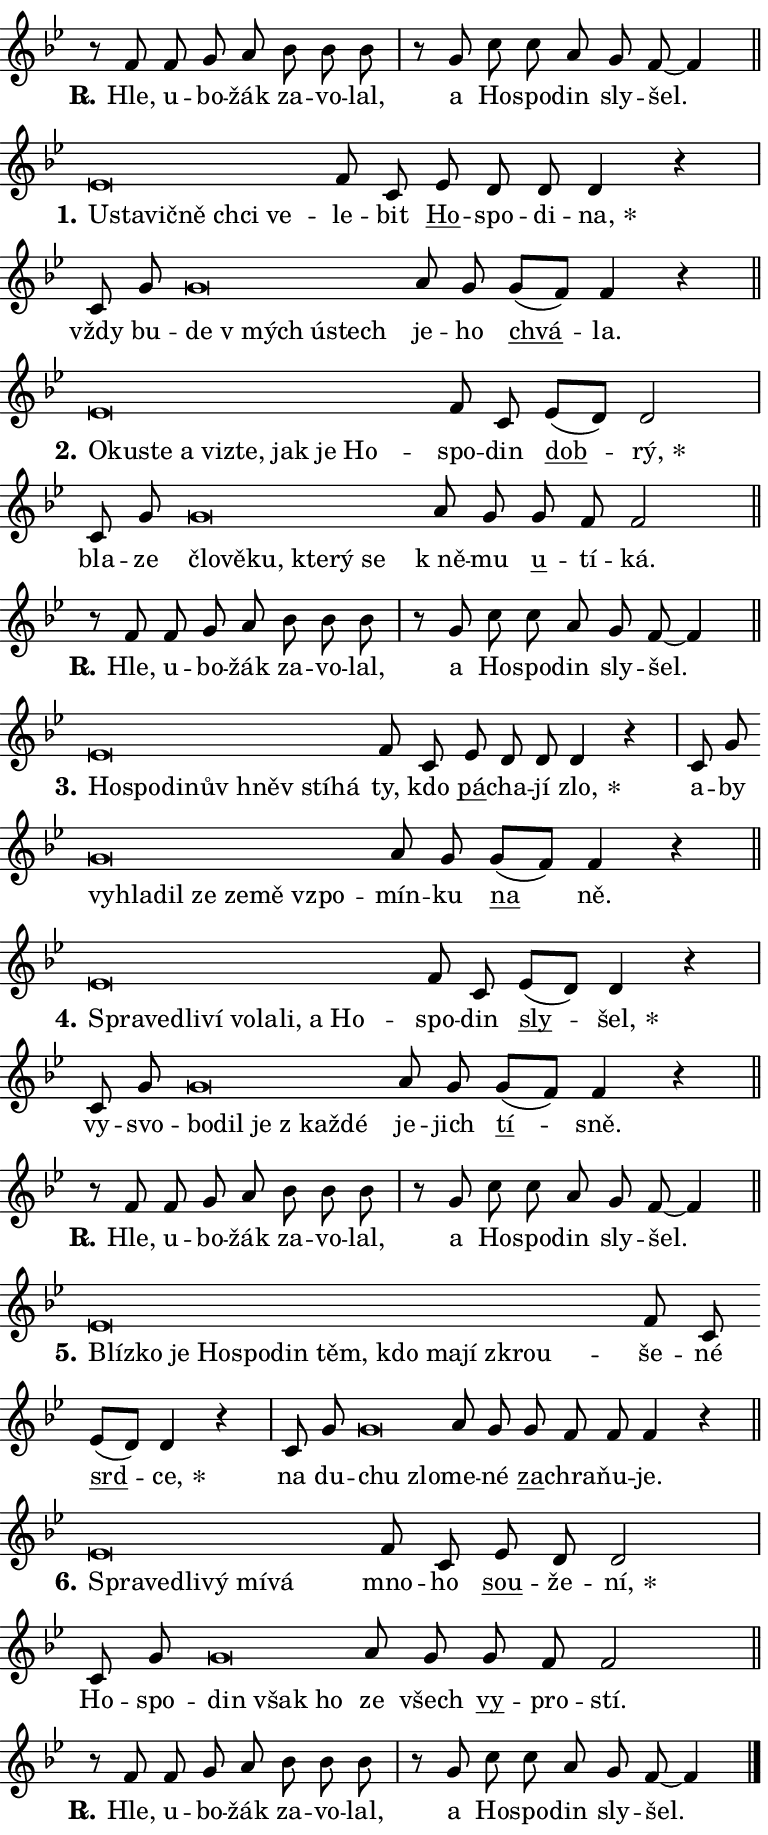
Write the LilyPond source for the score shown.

\version "2.24.0"
\header { tagline = "" }
\paper {
  indent = 0\cm
  top-margin = 0\cm
  right-margin = 0.13\cm % to fit lyric hyphens
  bottom-margin = 0\cm
  left-margin = 0\cm
  paper-width = 13\cm
  page-breaking = #ly:one-page-breaking
  system-system-spacing.basic-distance = #11
  score-system-spacing.basic-distance = #11
  ragged-last = ##f
}


%% Author: Thomas Morley
%% https://lists.gnu.org/archive/html/lilypond-user/2020-05/msg00002.html
#(define (line-position grob)
"Returns position of @var[grob} in current system:
   @code{'start}, if at first time-step
   @code{'end}, if at last time-step
   @code{'middle} otherwise
"
  (let* ((col (ly:item-get-column grob))
         (ln (ly:grob-object col 'left-neighbor))
         (rn (ly:grob-object col 'right-neighbor))
         (col-to-check-left (if (ly:grob? ln) ln col))
         (col-to-check-right (if (ly:grob? rn) rn col))
         (break-dir-left
           (and
             (ly:grob-property col-to-check-left 'non-musical #f)
             (ly:item-break-dir col-to-check-left)))
         (break-dir-right
           (and
             (ly:grob-property col-to-check-right 'non-musical #f)
             (ly:item-break-dir col-to-check-right))))
        (cond ((eqv? 1 break-dir-left) 'start)
              ((eqv? -1 break-dir-right) 'end)
              (else 'middle))))

#(define (tranparent-at-line-position vctor)
  (lambda (grob)
  "Relying on @code{line-position} select the relevant enry from @var{vctor}.
Used to determine transparency,"
    (case (line-position grob)
      ((end) (not (vector-ref vctor 0)))
      ((middle) (not (vector-ref vctor 1)))
      ((start) (not (vector-ref vctor 2))))))

noteHeadBreakVisibility =
#(define-music-function (break-visibility)(vector?)
"Makes @code{NoteHead}s transparent relying on @var{break-visibility}"
#{
  \override NoteHead.transparent =
    #(tranparent-at-line-position break-visibility)
#})

#(define delete-ledgers-for-transparent-note-heads
  (lambda (grob)
    "Reads whether a @code{NoteHead} is transparent.
If so this @code{NoteHead} is removed from @code{'note-heads} from
@var{grob}, which is supposed to be @code{LedgerLineSpanner}.
As a result ledgers are not printed for this @code{NoteHead}"
    (let* ((nhds-array (ly:grob-object grob 'note-heads))
           (nhds-list
             (if (ly:grob-array? nhds-array)
                 (ly:grob-array->list nhds-array)
                 '()))
           ;; Relies on the transparent-property being done before
           ;; Staff.LedgerLineSpanner.after-line-breaking is executed.
           ;; This is fragile ...
           (to-keep
             (remove
               (lambda (nhd)
                 (ly:grob-property nhd 'transparent #f))
               nhds-list)))
      ;; TODO find a better method to iterate over grob-arrays, similiar
      ;; to filter/remove etc for lists
      ;; For now rebuilt from scratch
      (set! (ly:grob-object grob 'note-heads)  '())
      (for-each
        (lambda (nhd)
          (ly:pointer-group-interface::add-grob grob 'note-heads nhd))
        to-keep))))

squashNotes = {
  \override NoteHead.X-extent = #'(-0.2 . 0.2)
  \override NoteHead.Y-extent = #'(-0.75 . 0)
  \override NoteHead.stencil =
    #(lambda (grob)
       (let ((pos (ly:grob-property grob 'staff-position)))
         (begin
           (if (< pos -7) (display "ERROR: Lower brevis then expected\n") (display ""))
           (if (<= pos -6) ly:text-interface::print ly:note-head::print))))
}
unSquashNotes = {
  \revert NoteHead.X-extent
  \revert NoteHead.Y-extent
  \revert NoteHead.stencil
}

hideNotes = \noteHeadBreakVisibility #begin-of-line-visible
unHideNotes = \noteHeadBreakVisibility #all-visible

% work-around for resetting accidentals
% https://lilypond.org/doc/v2.23/Documentation/notation/displaying-rhythms#unmetered-music
cadenzaMeasure = {
  \cadenzaOff
  \partial 1024 s1024
  \cadenzaOn
}

#(define-markup-command (accent layout props text) (markup?)
  "Underline accented syllable"
  (interpret-markup layout props
    #{\markup \override #'(offset . 4.3) \underline { #text }#}))

responsum = \markup \concat {
  "R" \hspace #-1.05 \path #0.1 #'((moveto 0 0.07) (lineto 0.9 0.8)) \hspace #0.05 "."
}

spaceSize = #0.6828661417322834 % exact space size for TeX Gyre Schola

\layout {
  \context {
    \Staff
    \remove "Time_signature_engraver"
    \override LedgerLineSpanner.after-line-breaking = #delete-ledgers-for-transparent-note-heads
  }
  \context {
    \Lyrics {
      \override LyricSpace.minimum-distance = \spaceSize
      \override LyricText.font-name = #"TeX Gyre Schola"
      \override LyricText.font-size = 1
      \override StanzaNumber.font-name = #"TeX Gyre Schola Bold"
      \override StanzaNumber.font-size = 1
    }
  }
  \context {
    \Score 
    \override NoteHead.text =
      #(lambda (grob) 
        (let ((pos (ly:grob-property grob 'staff-position)))
          #{\markup {
            \combine
              \halign #-0.55 \raise #(if (= pos -6) 0 0.5) \override #'(thickness . 2) \draw-line #'(3.2 . 0)
              \musicglyph "noteheads.sM1"
          }#}))
  }
}

% magnetic-lyrics.ily
%
%   written by
%     Jean Abou Samra <jean@abou-samra.fr>
%     Werner Lemberg <wl@gnu.org>
%
%   adapted by
%     Jiri Hon <jiri.hon@gmail.com>
%
% Version 2022-Apr-15

% https://www.mail-archive.com/lilypond-user@gnu.org/msg149350.html

#(define (Left_hyphen_pointer_engraver context)
   "Collect syllable-hyphen-syllable occurrences in lyrics and store
them in properties.  This engraver only looks to the left.  For
example, if the lyrics input is @code{foo -- bar}, it does the
following.

@itemize @bullet
@item
Set the @code{text} property of the @code{LyricHyphen} grob between
@q{foo} and @q{bar} to @code{foo}.

@item
Set the @code{left-hyphen} property of the @code{LyricText} grob with
text @q{foo} to the @code{LyricHyphen} grob between @q{foo} and
@q{bar}.
@end itemize

Use this auxiliary engraver in combination with the
@code{lyric-@/text::@/apply-@/magnetic-@/offset!} hook."
   (let ((hyphen #f)
         (text #f))
     (make-engraver
      (acknowledgers
       ((lyric-syllable-interface engraver grob source-engraver)
        (set! text grob)))
      (end-acknowledgers
       ((lyric-hyphen-interface engraver grob source-engraver)
        ;(when (not (grob::has-interface grob 'lyric-space-interface))
          (set! hyphen grob)));)
      ((stop-translation-timestep engraver)
       (when (and text hyphen)
         (ly:grob-set-object! text 'left-hyphen hyphen))
       (set! text #f)
       (set! hyphen #f)))))

#(define (lyric-text::apply-magnetic-offset! grob)
   "If the space between two syllables is less than the value in
property @code{LyricText@/.details@/.squash-threshold}, move the right
syllable to the left so that it gets concatenated with the left
syllable.

Use this function as a hook for
@code{LyricText@/.after-@/line-@/breaking} if the
@code{Left_@/hyphen_@/pointer_@/engraver} is active."
   (let ((hyphen (ly:grob-object grob 'left-hyphen #f)))
     (when hyphen
       (let ((left-text (ly:spanner-bound hyphen LEFT)))
         (when (grob::has-interface left-text 'lyric-syllable-interface)
           (let* ((common (ly:grob-common-refpoint grob left-text X))
                  (this-x-ext (ly:grob-extent grob common X))
                  (left-x-ext
                   (begin
                     ;; Trigger magnetism for left-text.
                     (ly:grob-property left-text 'after-line-breaking)
                     (ly:grob-extent left-text common X)))
                  ;; `delta` is the gap width between two syllables.
                  (delta (- (interval-start this-x-ext)
                            (interval-end left-x-ext)))
                  (details (ly:grob-property grob 'details))
                  (threshold (assoc-get 'squash-threshold details 0.2)))
             (when (< delta threshold)
               (let* (;; We have to manipulate the input text so that
                      ;; ligatures crossing syllable boundaries are not
                      ;; disabled.  For languages based on the Latin
                      ;; script this is essentially a beautification.
                      ;; However, for non-Western scripts it can be a
                      ;; necessity.
                      (lt (ly:grob-property left-text 'text))
                      (rt (ly:grob-property grob 'text))
                      (is-space (grob::has-interface hyphen 'lyric-space-interface))
                      (space (if is-space " " ""))
                      (extra-delta (if is-space spaceSize 0))
                      ;; Append new syllable.
                      (ltrt-space (if (and (string? lt) (string? rt))
                                (string-append lt space rt)
                                (make-concat-markup (list lt space rt))))
                      ;; Right-align `ltrt` to the right side.
                      (ltrt-space-markup (grob-interpret-markup
                               grob
                               (make-translate-markup
                                (cons (interval-length this-x-ext) 0)
                                (make-right-align-markup ltrt-space)))))
                 (begin
                   ;; Don't print `left-text`.
                   (ly:grob-set-property! left-text 'stencil #f)
                   ;; Set text and stencil (which holds all collected
                   ;; syllables so far) and shift it to the left.
                   (ly:grob-set-property! grob 'text ltrt-space)
                   (ly:grob-set-property! grob 'stencil ltrt-space-markup)
                   (ly:grob-translate-axis! grob (- (- delta extra-delta)) X))))))))))


#(define (lyric-hyphen::displace-bounds-first grob)
   ;; Make very sure this callback isn't triggered too early.
   (let ((left (ly:spanner-bound grob LEFT))
         (right (ly:spanner-bound grob RIGHT)))
     (ly:grob-property left 'after-line-breaking)
     (ly:grob-property right 'after-line-breaking)
     (ly:lyric-hyphen::print grob)))

squashThreshold = #0.4

\layout {
  \context {
    \Lyrics
    \consists #Left_hyphen_pointer_engraver
    \override LyricText.after-line-breaking =
      #lyric-text::apply-magnetic-offset!
    \override LyricHyphen.stencil = #lyric-hyphen::displace-bounds-first
    \override LyricText.details.squash-threshold = \squashThreshold
    \override LyricHyphen.minimum-distance = 0
    \override LyricHyphen.minimum-length = \squashThreshold
  }
}

squashText = \override LyricText.details.squash-threshold = 9999
unSquashText = \override LyricText.details.squash-threshold = \squashThreshold

leftText = \override LyricText.self-alignment-X = #LEFT
unLeftText = \revert LyricText.self-alignment-X

starOffset = #(lambda (grob) 
                (let ((x_offset (ly:self-alignment-interface::aligned-on-x-parent grob)))
                  (if (= x_offset 0) 0 (+ x_offset 1.2))))

star = #(define-music-function (syllable)(string?)
"Append star separator at the end of a syllable"
#{
  \once \override LyricText.X-offset = #starOffset
  \lyricmode { \markup {
    #syllable
    \override #'((font-name . "TeX Gyre Schola Bold")) \hspace #0.2 \lower #0.65 \larger "*"
  } }
#})

starAccent = #(define-music-function (syllable)(string?)
"Append star separator at the end of a syllable and make accent"
#{
  \once \override LyricText.X-offset = #starOffset
  \lyricmode { \markup {
    \accent #syllable
    \override #'((font-name . "TeX Gyre Schola Bold")) \hspace #0.2 \lower #0.65 \larger "*"
  } }
#})

breath = #(define-music-function (syllable)(string?)
"Append breathing indicator at the end of a syllable"
#{
  \lyricmode { \markup { #syllable "+" } }
#})

optionalBreath = #(define-music-function (syllable)(string?)
"Append optional breathing indicator at the end of a syllable"
#{
  \lyricmode { \markup { #syllable "(+)" } }
#})


\score {
    <<
        \new Voice = "melody" { \cadenzaOn \key bes \major \relative { r8 f' f g a bes bes bes \cadenzaMeasure \bar "|" r g c c a g f~ f4 \cadenzaMeasure \bar "||" \break } }
        \new Lyrics \lyricsto "melody" { \lyricmode { \set stanza = \responsum
Hle, u -- bo -- žák za -- vo -- lal, a Ho -- spo -- din sly -- šel. } }
    >>
    \layout {}
}

\score {
    <<
        \new Voice = "melody" { \cadenzaOn \key bes \major \relative { \squashNotes es'\breve*1/16 \hideNotes \breve*1/16 \bar "" \breve*1/16 \bar "" \breve*1/16 \bar "" \breve*1/16 \breve*1/16 \bar "" \unHideNotes \unSquashNotes f8 c \bar "" es d d d4 r \cadenzaMeasure \bar "|" c8 g' \bar "" \squashNotes g\breve*1/16 \hideNotes \breve*1/16 \bar "" \breve*1/16 \breve*1/16 \bar "" \unHideNotes \unSquashNotes a8 g \bar "" g[( f)] f4 r \cadenzaMeasure \bar "||" \break } }
        \new Lyrics \lyricsto "melody" { \lyricmode { \set stanza = "1."
\leftText U -- \squashText sta -- vič -- ně chci ve -- \unLeftText \unSquashText le -- bit \markup \accent Ho -- spo -- di -- \star na, vždy bu -- \leftText de \squashText "v mých" ú -- stech \unLeftText \unSquashText je -- ho \markup \accent chvá -- la. } }
    >>
    \layout {}
}

\score {
    <<
        \new Voice = "melody" { \cadenzaOn \key bes \major \relative { \squashNotes es'\breve*1/16 \hideNotes \breve*1/16 \bar "" \breve*1/16 \bar "" \breve*1/16 \bar "" \breve*1/16 \bar "" \breve*1/16 \bar "" \breve*1/16 \bar "" \breve*1/16 \breve*1/16 \bar "" \unHideNotes \unSquashNotes f8 c \bar "" es[( d)] d2 \cadenzaMeasure \bar "|" c8 g' \bar "" \squashNotes g\breve*1/16 \hideNotes \breve*1/16 \bar "" \breve*1/16 \bar "" \breve*1/16 \bar "" \breve*1/16 \breve*1/16 \bar "" \unHideNotes \unSquashNotes a8 g \bar "" g f f2 \cadenzaMeasure \bar "||" \break } }
        \new Lyrics \lyricsto "melody" { \lyricmode { \set stanza = "2."
\leftText O -- \squashText ku -- ste a vi -- zte, jak je Ho -- \unLeftText \unSquashText spo -- din \markup \accent dob -- \star rý, bla -- ze \leftText člo -- \squashText vě -- ku, kte -- rý se \unLeftText \unSquashText "k ně" -- mu \markup \accent u -- tí -- ká. } }
    >>
    \layout {}
}

\score {
    <<
        \new Voice = "melody" { \cadenzaOn \key bes \major \relative { r8 f' f g a bes bes bes \cadenzaMeasure \bar "|" r g c c a g f~ f4 \cadenzaMeasure \bar "||" \break } }
        \new Lyrics \lyricsto "melody" { \lyricmode { \set stanza = \responsum
Hle, u -- bo -- žák za -- vo -- lal, a Ho -- spo -- din sly -- šel. } }
    >>
    \layout {}
}

\score {
    <<
        \new Voice = "melody" { \cadenzaOn \key bes \major \relative { \squashNotes es'\breve*1/16 \hideNotes \breve*1/16 \bar "" \breve*1/16 \bar "" \breve*1/16 \bar "" \breve*1/16 \bar "" \breve*1/16 \breve*1/16 \bar "" \unHideNotes \unSquashNotes f8 c \bar "" es d d d4 r \cadenzaMeasure \bar "|" c8 g' \bar "" \squashNotes g\breve*1/16 \hideNotes \breve*1/16 \bar "" \breve*1/16 \bar "" \breve*1/16 \bar "" \breve*1/16 \bar "" \breve*1/16 \breve*1/16 \bar "" \unHideNotes \unSquashNotes a8 g \bar "" g[( f)] f4 r \cadenzaMeasure \bar "||" \break } }
        \new Lyrics \lyricsto "melody" { \lyricmode { \set stanza = "3."
\leftText Ho -- \squashText spo -- di -- nův hněv stí -- há \unLeftText \unSquashText ty, kdo \markup \accent pá -- cha -- jí \star zlo, a -- by \leftText vy -- \squashText hla -- dil ze ze -- mě vzpo -- \unLeftText \unSquashText mín -- ku \markup \accent na ně. } }
    >>
    \layout {}
}

\score {
    <<
        \new Voice = "melody" { \cadenzaOn \key bes \major \relative { \squashNotes es'\breve*1/16 \hideNotes \breve*1/16 \bar "" \breve*1/16 \bar "" \breve*1/16 \bar "" \breve*1/16 \bar "" \breve*1/16 \bar "" \breve*1/16 \bar "" \breve*1/16 \breve*1/16 \bar "" \unHideNotes \unSquashNotes f8 c \bar "" es[( d)] d4 r \cadenzaMeasure \bar "|" c8 g' \bar "" \squashNotes g\breve*1/16 \hideNotes \breve*1/16 \bar "" \breve*1/16 \bar "" \breve*1/16 \breve*1/16 \bar "" \unHideNotes \unSquashNotes a8 g \bar "" g[( f)] f4 r \cadenzaMeasure \bar "||" \break } }
        \new Lyrics \lyricsto "melody" { \lyricmode { \set stanza = "4."
\leftText Spra -- \squashText ve -- dli -- ví vo -- la -- li, a Ho -- \unLeftText \unSquashText spo -- din \markup \accent sly -- \star šel, vy -- svo -- \leftText bo -- \squashText dil je "z kaž" -- dé \unLeftText \unSquashText je -- jich \markup \accent tí -- sně. } }
    >>
    \layout {}
}

\score {
    <<
        \new Voice = "melody" { \cadenzaOn \key bes \major \relative { r8 f' f g a bes bes bes \cadenzaMeasure \bar "|" r g c c a g f~ f4 \cadenzaMeasure \bar "||" \break } }
        \new Lyrics \lyricsto "melody" { \lyricmode { \set stanza = \responsum
Hle, u -- bo -- žák za -- vo -- lal, a Ho -- spo -- din sly -- šel. } }
    >>
    \layout {}
}

\score {
    <<
        \new Voice = "melody" { \cadenzaOn \key bes \major \relative { \squashNotes es'\breve*1/16 \hideNotes \breve*1/16 \bar "" \breve*1/16 \bar "" \breve*1/16 \bar "" \breve*1/16 \bar "" \breve*1/16 \bar "" \breve*1/16 \bar "" \breve*1/16 \bar "" \breve*1/16 \bar "" \breve*1/16 \breve*1/16 \bar "" \unHideNotes \unSquashNotes f8 c \bar "" es[( d)] d4 r \cadenzaMeasure \bar "|" c8 g' \bar "" \squashNotes g\breve*1/16 \hideNotes \breve*1/16 \bar "" \unHideNotes \unSquashNotes a8 g \bar "" g f f f4 r \cadenzaMeasure \bar "||" \break } }
        \new Lyrics \lyricsto "melody" { \lyricmode { \set stanza = "5."
\leftText Blíz -- \squashText ko je Ho -- spo -- din těm, kdo ma -- jí zkrou -- \unLeftText \unSquashText še -- né \markup \accent srd -- \star ce, na du -- \leftText chu \squashText zlo -- \unLeftText \unSquashText me -- né \markup \accent za -- chra -- ňu -- je. } }
    >>
    \layout {}
}

\score {
    <<
        \new Voice = "melody" { \cadenzaOn \key bes \major \relative { \squashNotes es'\breve*1/16 \hideNotes \breve*1/16 \bar "" \breve*1/16 \bar "" \breve*1/16 \bar "" \breve*1/16 \breve*1/16 \bar "" \unHideNotes \unSquashNotes f8 c \bar "" es d d2 \cadenzaMeasure \bar "|" c8 g' \bar "" \squashNotes g\breve*1/16 \hideNotes \breve*1/16 \breve*1/16 \bar "" \unHideNotes \unSquashNotes a8 g \bar "" g f f2 \cadenzaMeasure \bar "||" \break } }
        \new Lyrics \lyricsto "melody" { \lyricmode { \set stanza = "6."
\leftText Spra -- \squashText ve -- dli -- vý mí -- vá \unLeftText \unSquashText mno -- ho \markup \accent sou -- že -- \star ní, Ho -- spo -- \leftText din \squashText však ho \unLeftText \unSquashText ze všech \markup \accent vy -- pro -- stí. } }
    >>
    \layout {}
}

\score {
    <<
        \new Voice = "melody" { \cadenzaOn \key bes \major \relative { r8 f' f g a bes bes bes \cadenzaMeasure \bar "|" r g c c a g f~ f4 \cadenzaMeasure \bar "||" \break } \bar "|." }
        \new Lyrics \lyricsto "melody" { \lyricmode { \set stanza = \responsum
Hle, u -- bo -- žák za -- vo -- lal, a Ho -- spo -- din sly -- šel. } }
    >>
    \layout {}
}
